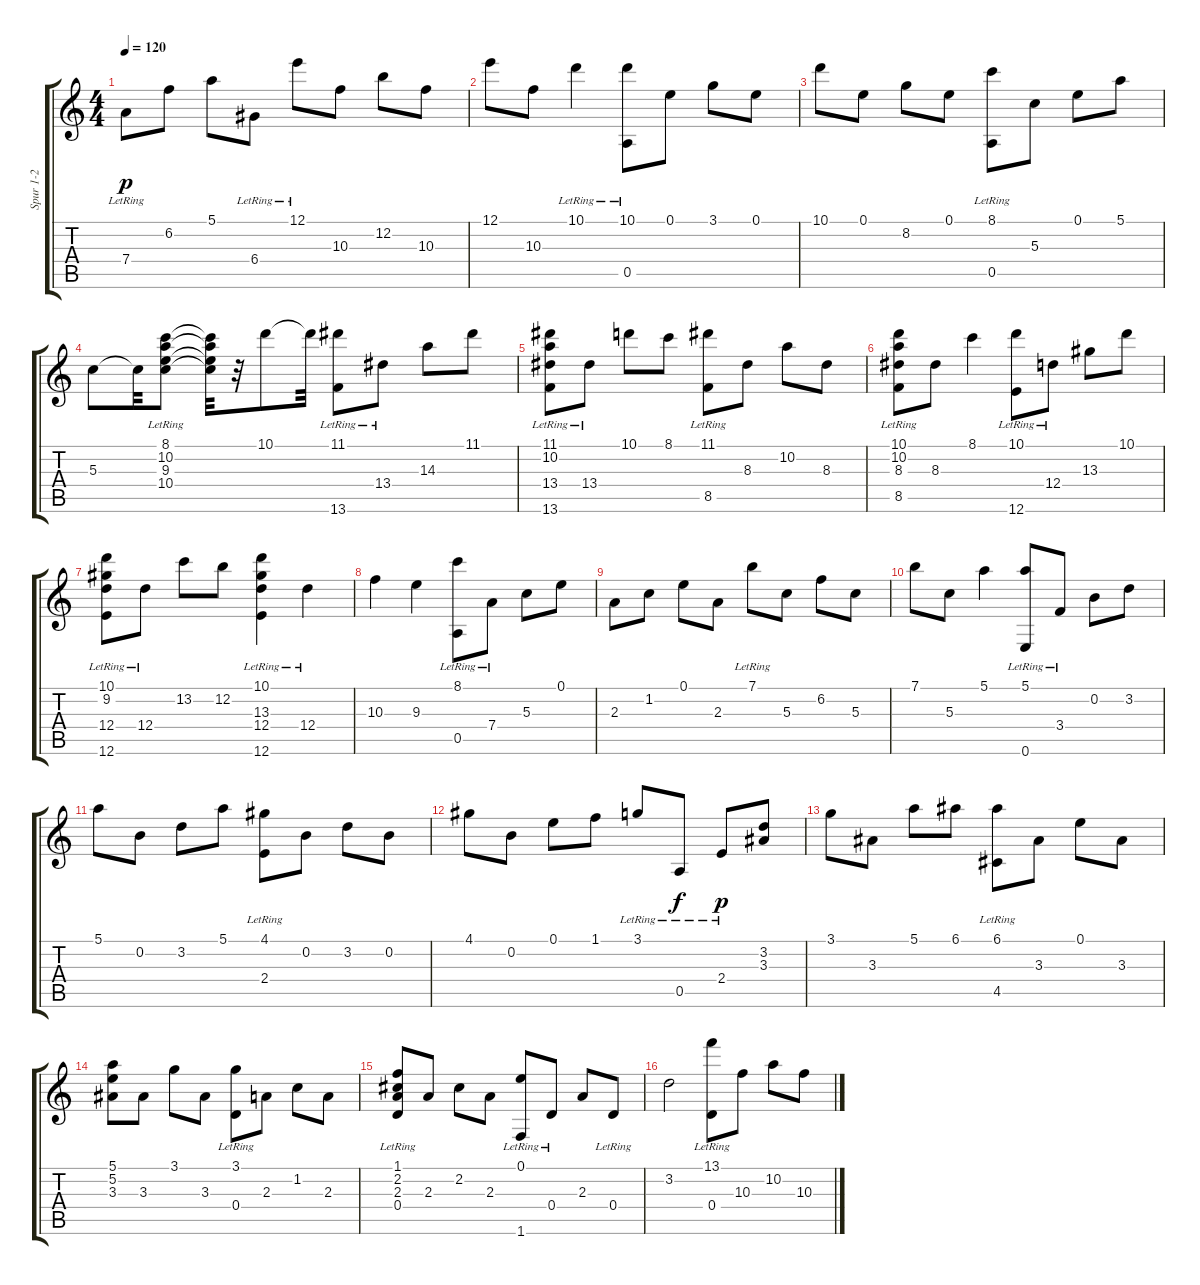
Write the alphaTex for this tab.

\track ("Spur 1-2" "Spur 1-2") {instrument acousticguitarnylon}
\staff {score tabs}
\tuning (E4 B3 G3 D3 A2 E2) {hide}
\ts (4 4)
\tempo 120
\clef g2
\ks c
7.4{lr}.8{dy p} 6.2.8 5.1.8 6.4{lr}.8 12.1{lr}.8 10.3.8 12.2.8 10.3.8 |
12.1.8 10.3.8 10.1{lr}.4 (10.1{lr} 0.5{lr}).8 0.1.8 3.1.8 0.1.8 |
10.1.8 0.1.8 8.2.8 0.1.8 (8.1{lr} 0.5{lr}).8 5.3.8 0.1.8 5.1.8 |
5.3.8 5.3{t}.32 (8.1 10.2 9.3 10.4{lr}).8 (8.1{t} 10.2{t} 9.3{t} 10.4{t}).32 r.32 10.1.8 10.1{t}.32 (11.1{lr} 13.6{lr}).8 13.4{lr}.8 14.3.8 11.1.8 |
(11.1{lr} 10.2 13.4{lr} 13.6).8 13.4{lr}.8 10.1.8 8.1.8 (11.1{lr} 8.5{lr}).8 8.3.8 10.2.8 8.3.8 |
(10.1{lr} 10.2 8.3 8.5{lr}).8 8.3.8 8.1.4 (10.1{lr} 12.6{lr}).8 12.4{lr}.8 13.3.8 10.1.8 |
(10.1{lr} 9.2 12.4{lr} 12.6).8 12.4{lr}.8 13.2.8 12.2.8 (10.1{lr} 13.3 12.4{lr} 12.6{lr}).4 12.4{lr}.4 |
10.3.4 9.3.4 (8.1{lr} 0.5{lr}).8 7.4{lr}.8 5.3.8 0.1.8 |
2.3.8 1.2.8 0.1.8 2.3.8 7.1{lr}.8 5.3.8 6.2.8 5.3.8 |
7.1.8 5.3.8 5.1.4 (5.1{lr} 0.6{lr}).8 3.4{lr}.8 0.2.8 3.2.8 |
5.1.8 0.2.8 3.2.8 5.1.8 (4.1{lr} 2.4{lr}).8 0.2.8 3.2.8 0.2.8 |
4.1.8 0.2.8 0.1.8 1.1.8 3.1{lr}.8 0.5{lr}.8{dy f} 2.4{lr}.8{dy p} (3.2 3.3).8 |
3.1.8 3.3.8 5.1.8 6.1.8 (6.1{lr} 4.5{lr}).8 3.3.8 0.1.8 3.3.8 |
(5.1 5.2 3.3).8 3.3.8 3.1.8 3.3.8 (3.1{lr} 0.4{lr}).8 2.3.8 1.2.8 2.3.8 |
(1.1{lr} 2.2 2.3 0.4).8 2.3.8 2.2.8 2.3.8 (0.1{lr} 1.6{lr}).8 0.4{lr}.8 2.3.8 0.4{lr}.8 |
3.2.2 (13.1{lr} 0.4{lr}).8 10.3.8 10.2.8 10.3.8
